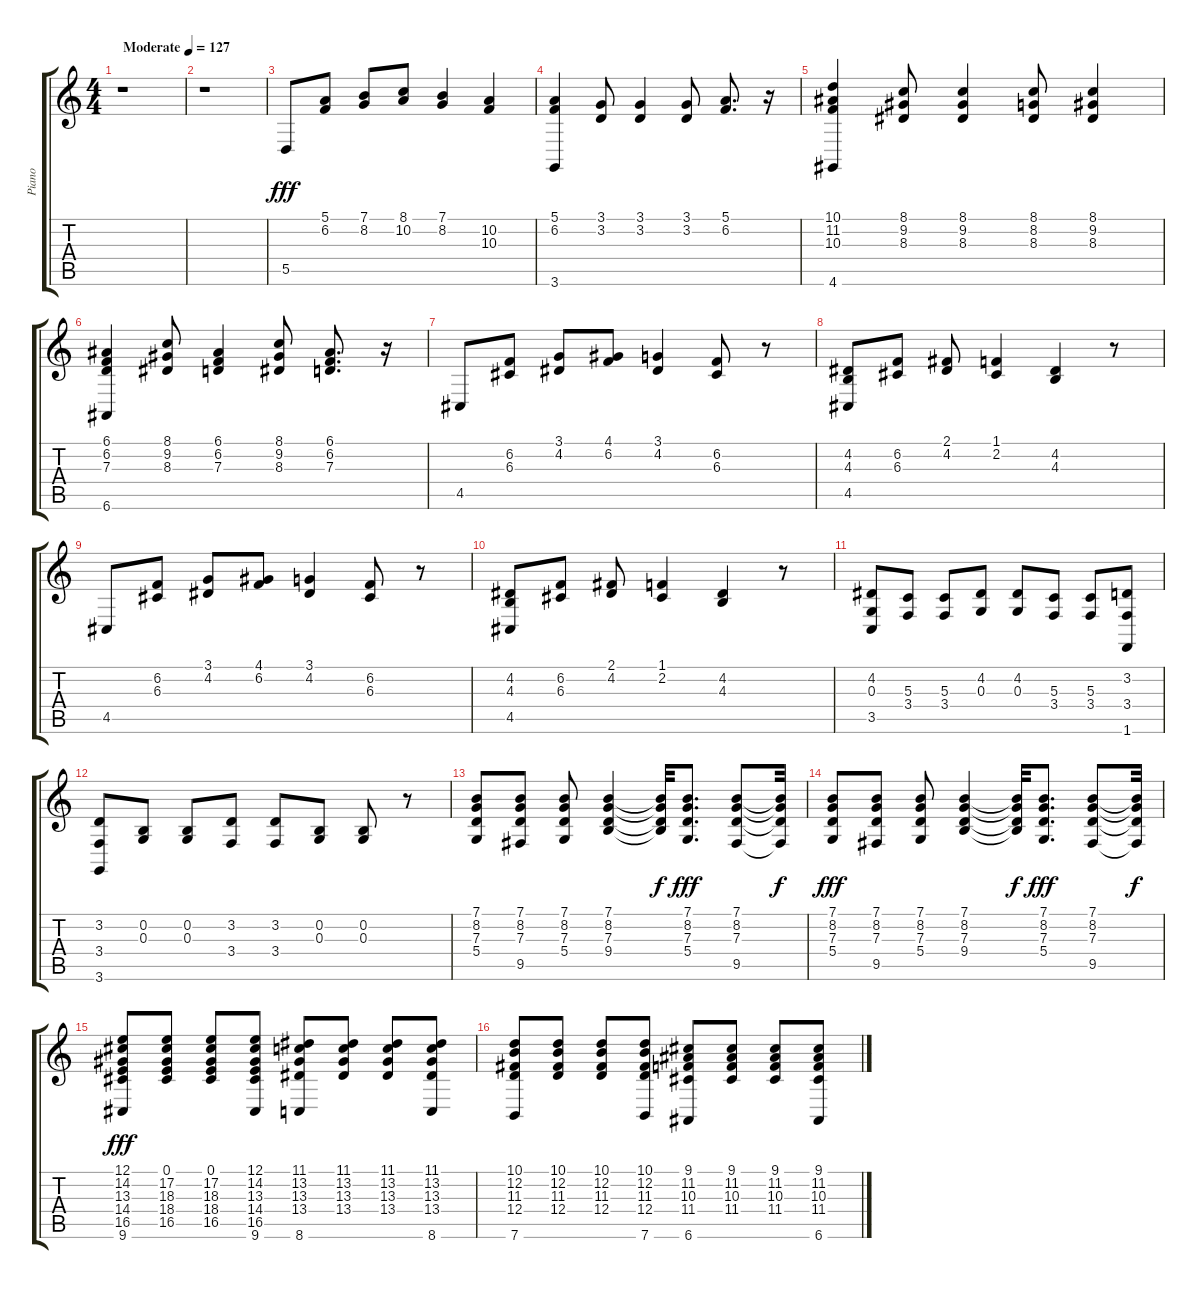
\track ("Piano" "Piano") {instrument electricgrandpiano}
\staff {score tabs}
\tuning (E4 B3 G3 D3 A2 E2) {hide}
\ts (4 4)
\tempo (127 "Moderate")
\tempo 100
\tempo (127 "Moderate")
\clef g2
\ks c
r.1{dy fff instrument electricgrandpiano} |
r.1 |
5.5.8{volume 12 balance 7 instrument electricgrandpiano} (5.1 6.2).8 (7.1 8.2).8 (8.1 10.2).8 (7.1 8.2).4 (10.2 10.3).4 |
(5.1 6.2 3.6).4 (3.1 3.2).8 (3.1 3.2).4 (3.1 3.2).8 (5.1 6.2).8{d} r.16 |
(10.1 11.2 10.3 4.6).4 (8.1 9.2 8.3).8 (8.1 9.2 8.3).4 (8.1 8.2 8.3).8 (8.1 9.2 8.3).4 |
(6.1 6.2 7.3 6.6).4 (8.1 9.2 8.3).8 (6.1 6.2 7.3).4 (8.1 9.2 8.3).8 (6.1 6.2 7.3).8{d} r.16 |
4.5.8 (6.2 6.3).8 (3.1 4.2).8 (4.1 6.2).8 (3.1 4.2).4 (6.2 6.3).8 r.8 |
(4.2 4.3 4.5).8 (6.2 6.3).8 (2.1 4.2).8 (1.1 2.2).4 (4.2 4.3).4 r.8 |
4.5.8 (6.2 6.3).8 (3.1 4.2).8 (4.1 6.2).8 (3.1 4.2).4 (6.2 6.3).8 r.8 |
(4.2 4.3 4.5).8 (6.2 6.3).8 (2.1 4.2).8 (1.1 2.2).4 (4.2 4.3).4 r.8 |
(4.2 0.3 3.5).8 (5.3 3.4).8 (5.3 3.4).8 (4.2 0.3).8 (4.2 0.3).8 (5.3 3.4).8 (5.3 3.4).8 (3.2 3.4 1.6).8 |
(3.2 3.4 3.6).8 (0.2 0.3).8 (0.2 0.3).8 (3.2 3.4).8 (3.2 3.4).8 (0.2 0.3).8 (0.2 0.3).8 r.8 |
(7.1 8.2 7.3 5.4).8 (7.1 8.2 7.3 9.5).8 (7.1 8.2 7.3 5.4).8 (7.1 8.2 7.3 9.4).4 (7.1{t} 8.2{t} 7.3{t} 9.4{t}).32{dy f} (7.1 8.2 7.3 5.4).8{d dy fff} (7.1 8.2 7.3 9.5).8 (7.1{t} 8.2{t} 7.3{t} 9.5{t}).32{dy f} |
(7.1 8.2 7.3 5.4).8{dy fff} (7.1 8.2 7.3 9.5).8 (7.1 8.2 7.3 5.4).8 (7.1 8.2 7.3 9.4).4 (7.1{t} 8.2{t} 7.3{t} 9.4{t}).32{dy f} (7.1 8.2 7.3 5.4).8{d dy fff} (7.1 8.2 7.3 9.5).8 (7.1{t} 8.2{t} 7.3{t} 9.5{t}).32{dy f} |
(12.1 14.2 13.3 14.4 16.5 9.6).8{dy fff} (0.1 17.2 18.3 18.4 16.5).8 (0.1 17.2 18.3 18.4 16.5).8 (12.1 14.2 13.3 14.4 16.5 9.6).8 (11.1 13.2 13.3 13.4 8.6).8 (11.1 13.2 13.3 13.4).8 (11.1 13.2 13.3 13.4).8 (11.1 13.2 13.3 13.4 8.6).8 |
(10.1 12.2 11.3 12.4 7.6).8 (10.1 12.2 11.3 12.4).8 (10.1 12.2 11.3 12.4).8 (10.1 12.2 11.3 12.4 7.6).8 (9.1 11.2 10.3 11.4 6.6).8 (9.1 11.2 10.3 11.4).8 (9.1 11.2 10.3 11.4).8 (9.1 11.2 10.3 11.4 6.6).8
